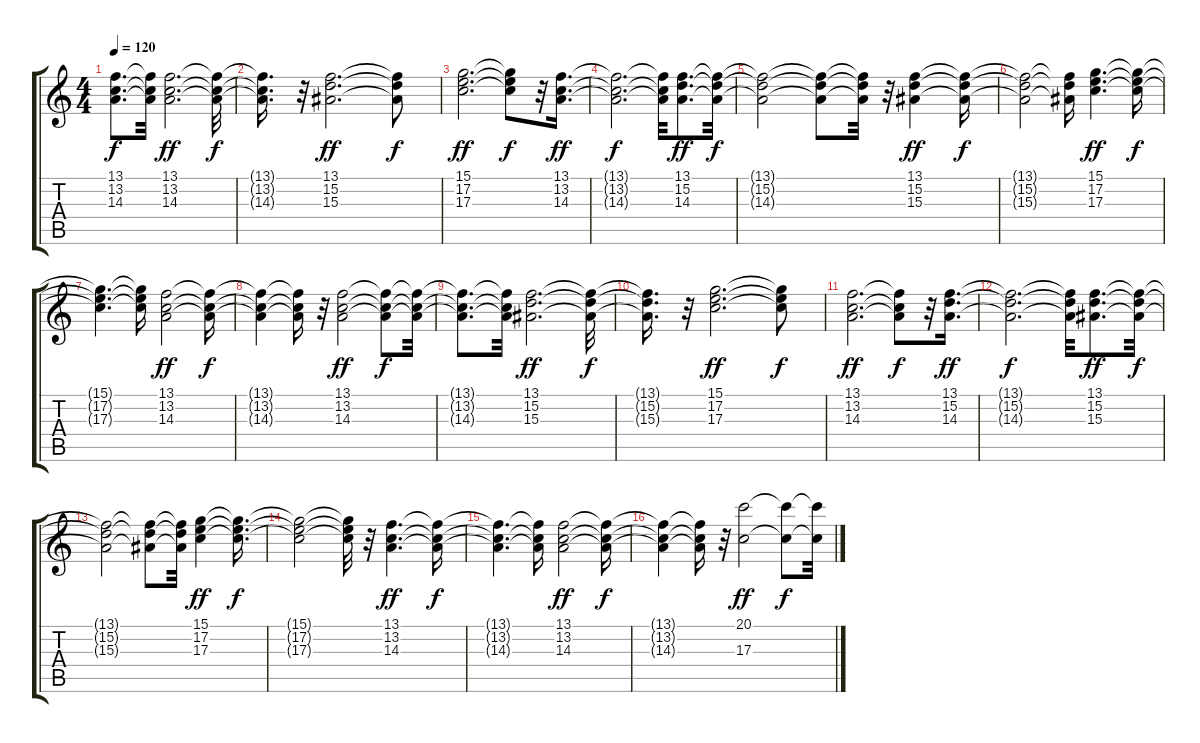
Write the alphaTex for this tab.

\track "" {instrument rockorgan}
\staff {score tabs}
\tuning (E4 B3 G3 D3 A2 E2) {hide}
\ts (4 4)
\tempo 120
\clef g2
\ks c
(13.1{t} 13.2{t} 14.3{t}).8{d dy f} (13.1{t} 13.2{t} 14.3{t}).32 (13.1 13.2 14.3).2{d dy ff} (13.1{t} 13.2{t} 14.3{t}).32{dy f} |
(13.1{t} 13.2{t} 14.3{t}).16{d} r.32 (13.1 15.2 15.3).2{d dy ff} (13.1{t} 15.2{t} 15.3{t}).8{dy f} |
(15.1 17.2 17.3).2{d dy ff} (15.1{t} 17.2{t} 17.3{t}).8{dy f} r.32 (13.1 13.2 14.3).16{d dy ff} |
(13.1{t} 13.2{t} 14.3{t}).2{d dy f} (13.1{t} 13.2{t} 14.3{t}).32 (13.1 15.2 14.3).8{d dy ff} (13.1{t} 15.2{t} 14.3{t}).32{dy f} |
(13.1{t} 15.2{t} 14.3{t}).2 (13.1{t} 15.2{t} 14.3{t}).8 (13.1{t} 15.2{t} 14.3{t}).32 r.32 (13.1 15.2 15.3).4{dy ff} (13.1{t} 15.2{t} 15.3{t}).16{dy f} |
(13.1{t} 15.2{t} 15.3{t}).2 (13.1{t} 15.2{t} 15.3{t}).16 (15.1 17.2 17.3).4{d dy ff} (15.1{t} 17.2{t} 17.3{t}).16{dy f} |
(15.1{t} 17.2{t} 17.3{t}).4{d} (15.1{t} 17.2{t} 17.3{t}).16 (13.1 13.2 14.3).2{dy ff} (13.1{t} 13.2{t} 14.3{t}).16{dy f} |
(13.1{t} 13.2{t} 14.3{t}).4 (13.1{t} 13.2{t} 14.3{t}).16 r.32 (13.1 13.2 14.3).2{dy ff} (13.1{t} 13.2{t} 14.3{t}).8{dy f} (13.1{t} 13.2{t} 14.3{t}).32 |
(13.1{t} 13.2{t} 14.3{t}).8{d} (13.1{t} 13.2{t} 14.3{t}).32 (13.1 15.2 15.3).2{d dy ff} (13.1{t} 15.2{t} 15.3{t}).32{dy f} |
(13.1{t} 15.2{t} 15.3{t}).16{d} r.32 (15.1 17.2 17.3).2{d dy ff} (15.1{t} 17.2{t} 17.3{t}).8{dy f} |
(13.1 13.2 14.3).2{d dy ff} (13.1{t} 13.2{t} 14.3{t}).8{dy f} r.32 (13.1 15.2 14.3).16{d dy ff} |
(13.1{t} 15.2{t} 14.3{t}).2{d dy f} (13.1{t} 15.2{t} 14.3{t}).32 (13.1 15.2 15.3).8{d dy ff} (13.1{t} 15.2{t} 15.3{t}).32{dy f} |
(13.1{t} 15.2{t} 15.3{t}).2 (13.1{t} 15.2{t} 15.3{t}).8 (13.1{t} 15.2{t} 15.3{t}).32 (15.1 17.2 17.3).4{dy ff} (15.1{t} 17.2{t} 17.3{t}).16{d dy f} |
(15.1{t} 17.2{t} 17.3{t}).2 (15.1{t} 17.2{t} 17.3{t}).32 r.32 (13.1 13.2 14.3).4{d dy ff} (13.1{t} 13.2{t} 14.3{t}).16{dy f} |
(13.1{t} 13.2{t} 14.3{t}).4{d} (13.1{t} 13.2{t} 14.3{t}).16 (13.1 13.2 14.3).2{dy ff} (13.1{t} 13.2{t} 14.3{t}).16{dy f} |
(13.1{t} 13.2{t} 14.3{t}).4 (13.1{t} 13.2{t} 14.3{t}).16 r.32 (20.1 17.3).2{dy ff} (20.1{t} 17.3{t}).8{dy f} (20.1{t} 17.3{t}).32
